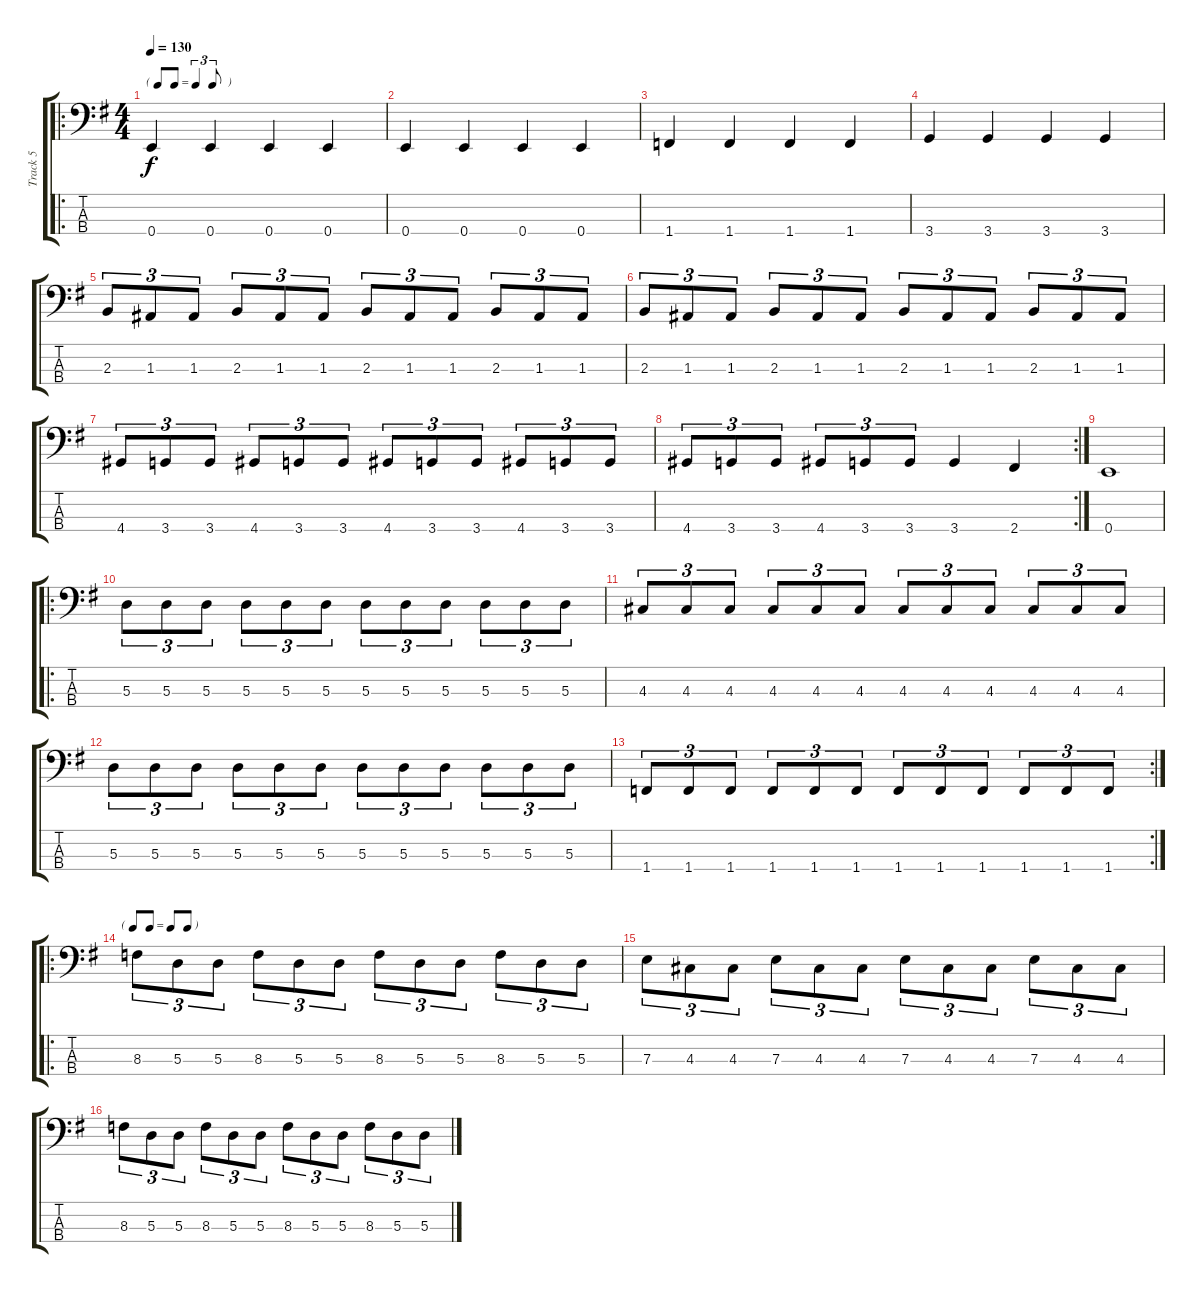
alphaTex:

\track ("Track 5" "Track 5") {instrument electricbassfinger}
\staff {score tabs}
\tuning (G2 D2 A1 E1) {hide}
\ro
\ts (4 4)
\tf triplet8th
\tempo 130
\clef f4
\ks eminor
0.4.4{dy f} 0.4.4 0.4.4 0.4.4 |
0.4.4 0.4.4 0.4.4 0.4.4 |
1.4.4 1.4.4 1.4.4 1.4.4 |
3.4.4 3.4.4 3.4.4 3.4.4 |
2.3.8{tu (3 2)} 1.3.8{tu (3 2)} 1.3.8{tu (3 2)} 2.3.8{tu (3 2)} 1.3.8{tu (3 2)} 1.3.8{tu (3 2)} 2.3.8{tu (3 2)} 1.3.8{tu (3 2)} 1.3.8{tu (3 2)} 2.3.8{tu (3 2)} 1.3.8{tu (3 2)} 1.3.8{tu (3 2)} |
2.3.8{tu (3 2)} 1.3.8{tu (3 2)} 1.3.8{tu (3 2)} 2.3.8{tu (3 2)} 1.3.8{tu (3 2)} 1.3.8{tu (3 2)} 2.3.8{tu (3 2)} 1.3.8{tu (3 2)} 1.3.8{tu (3 2)} 2.3.8{tu (3 2)} 1.3.8{tu (3 2)} 1.3.8{tu (3 2)} |
4.4.8{tu (3 2)} 3.4.8{tu (3 2)} 3.4.8{tu (3 2)} 4.4.8{tu (3 2)} 3.4.8{tu (3 2)} 3.4.8{tu (3 2)} 4.4.8{tu (3 2)} 3.4.8{tu (3 2)} 3.4.8{tu (3 2)} 4.4.8{tu (3 2)} 3.4.8{tu (3 2)} 3.4.8{tu (3 2)} |
\rc 2
4.4.8{tu (3 2)} 3.4.8{tu (3 2)} 3.4.8{tu (3 2)} 4.4.8{tu (3 2)} 3.4.8{tu (3 2)} 3.4.8{tu (3 2)} 3.4.4 2.4.4 |
0.4.1 |
\ro
5.3.8{tu (3 2)} 5.3.8{tu (3 2)} 5.3.8{tu (3 2)} 5.3.8{tu (3 2)} 5.3.8{tu (3 2)} 5.3.8{tu (3 2)} 5.3.8{tu (3 2)} 5.3.8{tu (3 2)} 5.3.8{tu (3 2)} 5.3.8{tu (3 2)} 5.3.8{tu (3 2)} 5.3.8{tu (3 2)} |
4.3.8{tu (3 2)} 4.3.8{tu (3 2)} 4.3.8{tu (3 2)} 4.3.8{tu (3 2)} 4.3.8{tu (3 2)} 4.3.8{tu (3 2)} 4.3.8{tu (3 2)} 4.3.8{tu (3 2)} 4.3.8{tu (3 2)} 4.3.8{tu (3 2)} 4.3.8{tu (3 2)} 4.3.8{tu (3 2)} |
5.3.8{tu (3 2)} 5.3.8{tu (3 2)} 5.3.8{tu (3 2)} 5.3.8{tu (3 2)} 5.3.8{tu (3 2)} 5.3.8{tu (3 2)} 5.3.8{tu (3 2)} 5.3.8{tu (3 2)} 5.3.8{tu (3 2)} 5.3.8{tu (3 2)} 5.3.8{tu (3 2)} 5.3.8{tu (3 2)} |
\rc 2
1.4.8{tu (3 2)} 1.4.8{tu (3 2)} 1.4.8{tu (3 2)} 1.4.8{tu (3 2)} 1.4.8{tu (3 2)} 1.4.8{tu (3 2)} 1.4.8{tu (3 2)} 1.4.8{tu (3 2)} 1.4.8{tu (3 2)} 1.4.8{tu (3 2)} 1.4.8{tu (3 2)} 1.4.8{tu (3 2)} |
\ro
\tf none
8.3.8{tu (3 2)} 5.3.8{tu (3 2)} 5.3.8{tu (3 2)} 8.3.8{tu (3 2)} 5.3.8{tu (3 2)} 5.3.8{tu (3 2)} 8.3.8{tu (3 2)} 5.3.8{tu (3 2)} 5.3.8{tu (3 2)} 8.3.8{tu (3 2)} 5.3.8{tu (3 2)} 5.3.8{tu (3 2)} |
7.3.8{tu (3 2)} 4.3.8{tu (3 2)} 4.3.8{tu (3 2)} 7.3.8{tu (3 2)} 4.3.8{tu (3 2)} 4.3.8{tu (3 2)} 7.3.8{tu (3 2)} 4.3.8{tu (3 2)} 4.3.8{tu (3 2)} 7.3.8{tu (3 2)} 4.3.8{tu (3 2)} 4.3.8{tu (3 2)} |
8.3.8{tu (3 2)} 5.3.8{tu (3 2)} 5.3.8{tu (3 2)} 8.3.8{tu (3 2)} 5.3.8{tu (3 2)} 5.3.8{tu (3 2)} 8.3.8{tu (3 2)} 5.3.8{tu (3 2)} 5.3.8{tu (3 2)} 8.3.8{tu (3 2)} 5.3.8{tu (3 2)} 5.3.8{tu (3 2)}
